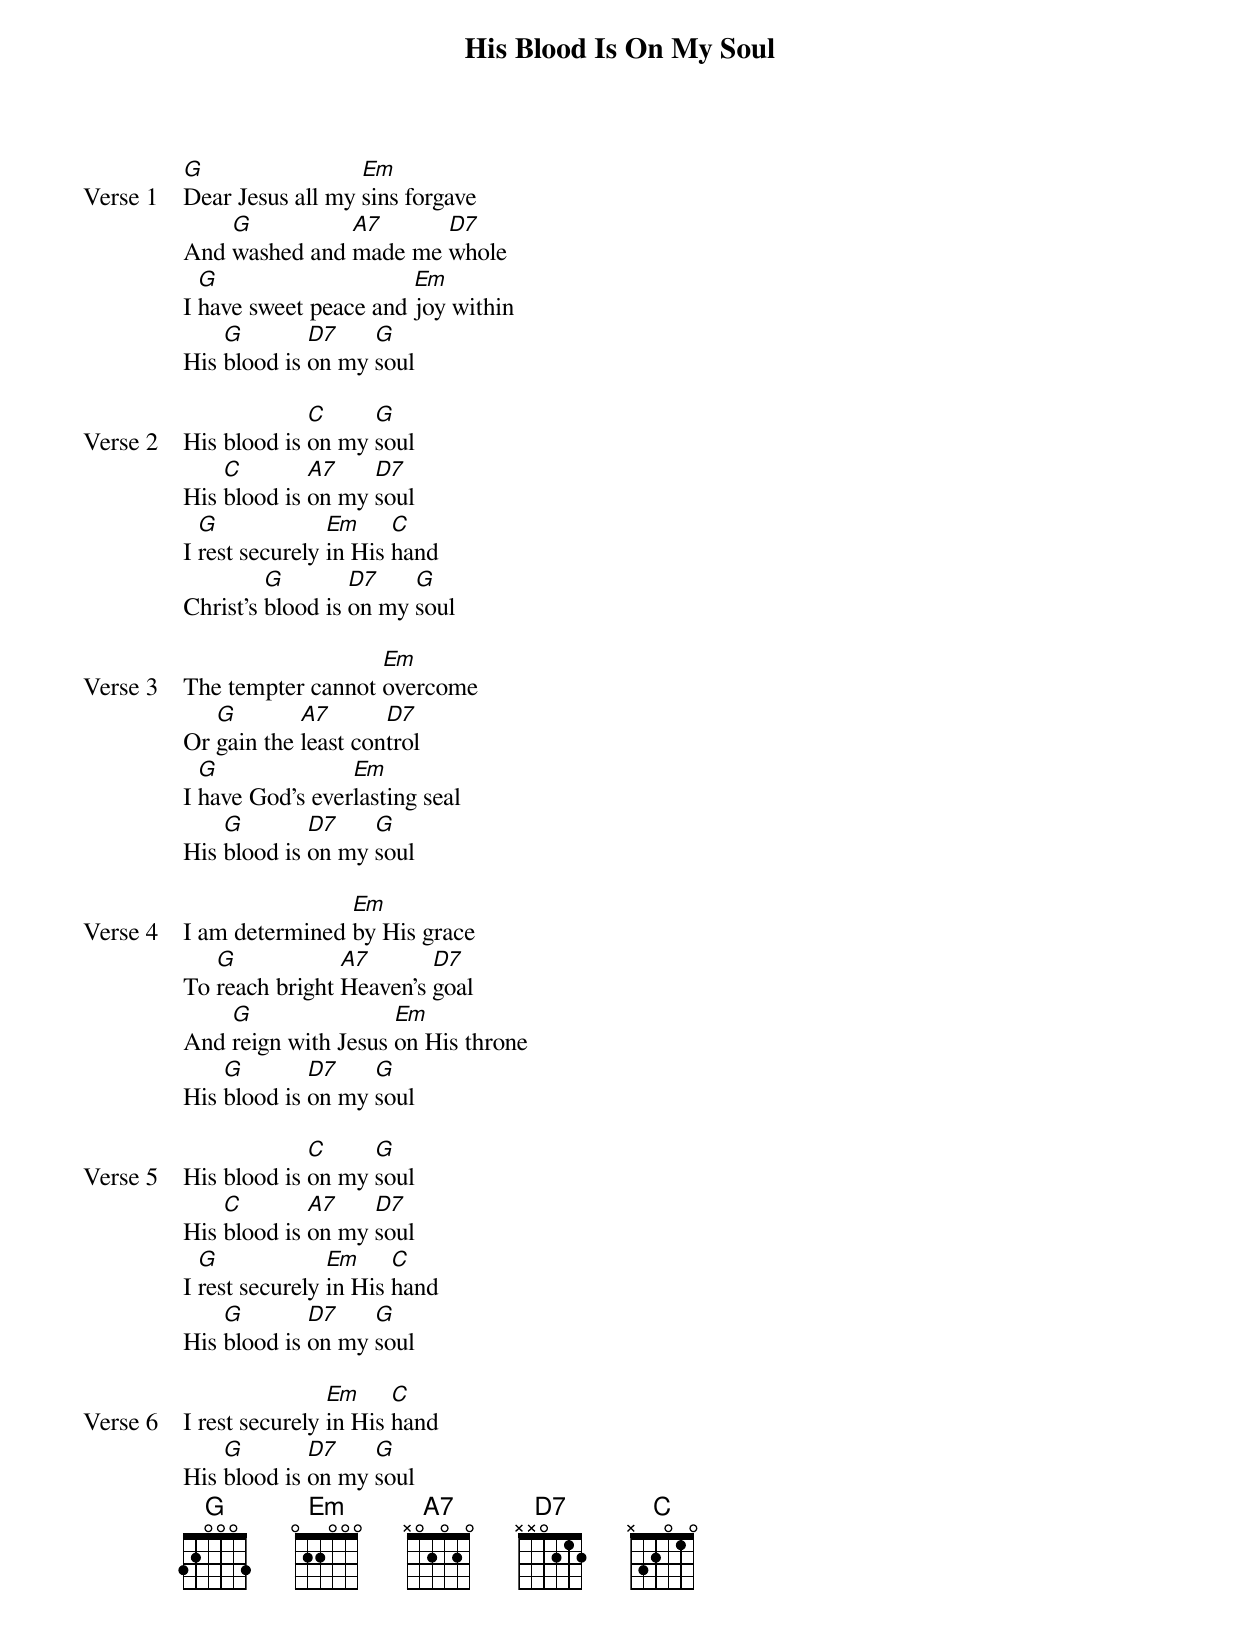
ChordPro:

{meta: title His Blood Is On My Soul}
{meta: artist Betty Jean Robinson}

{start_of_verse: Verse 1}
[G]Dear Jesus all my [Em]sins forgave
And [G]washed and [A7]made me [D7]whole
I [G]have sweet peace and [Em]joy within
His [G]blood is [D7]on my [G]soul
{end_of_verse}

{start_of_verse: Verse 2}
His blood is [C]on my [G]soul
His [C]blood is [A7]on my [D7]soul
I [G]rest securely [Em]in His [C]hand
Christ's [G]blood is [D7]on my [G]soul
{end_of_verse}

{start_of_verse: Verse 3}
The tempter cannot [Em]overcome
Or [G]gain the [A7]least con[D7]trol
I [G]have God's ever[Em]lasting seal
His [G]blood is [D7]on my [G]soul
{end_of_verse}

{start_of_verse: Verse 4}
I am determined [Em]by His grace
To [G]reach bright [A7]Heaven's [D7]goal
And [G]reign with Jesus [Em]on His throne
His [G]blood is [D7]on my [G]soul
{end_of_verse}

{start_of_verse: Verse 5}
His blood is [C]on my [G]soul
His [C]blood is [A7]on my [D7]soul
I [G]rest securely [Em]in His [C]hand
His [G]blood is [D7]on my [G]soul
{end_of_verse}

{start_of_verse: Verse 6}
I rest securely [Em]in His [C]hand
His [G]blood is [D7]on my [G]soul
{end_of_verse}
